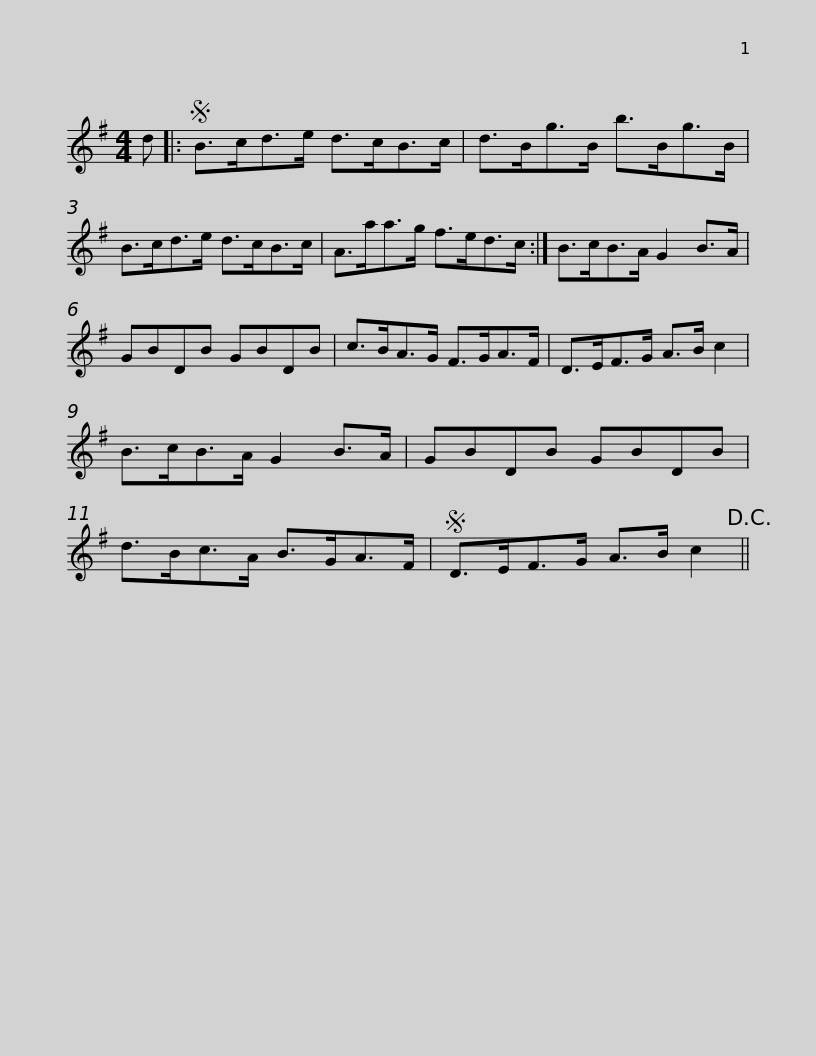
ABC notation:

X:1
L:1/8
M:4/4
I:linebreak $
K:G
V:1 treble
V:1
 d |:S B>cd>e d>cB>c | d>Bg>B b>Bg>B | B>cd>e d>cB>c | A>aa>g f>ed>c :|$ %5
 B>cB>A G2 B>A | GBDB GBDB | c>BA>G F>GA>F | D>EF>G A>B c2 | B>cB>A G2 B>A |$ %10
 GBDB GBDB | d>Bc>A B>GA>F |S D>EF>G A>B c2!D.C.! || %13
